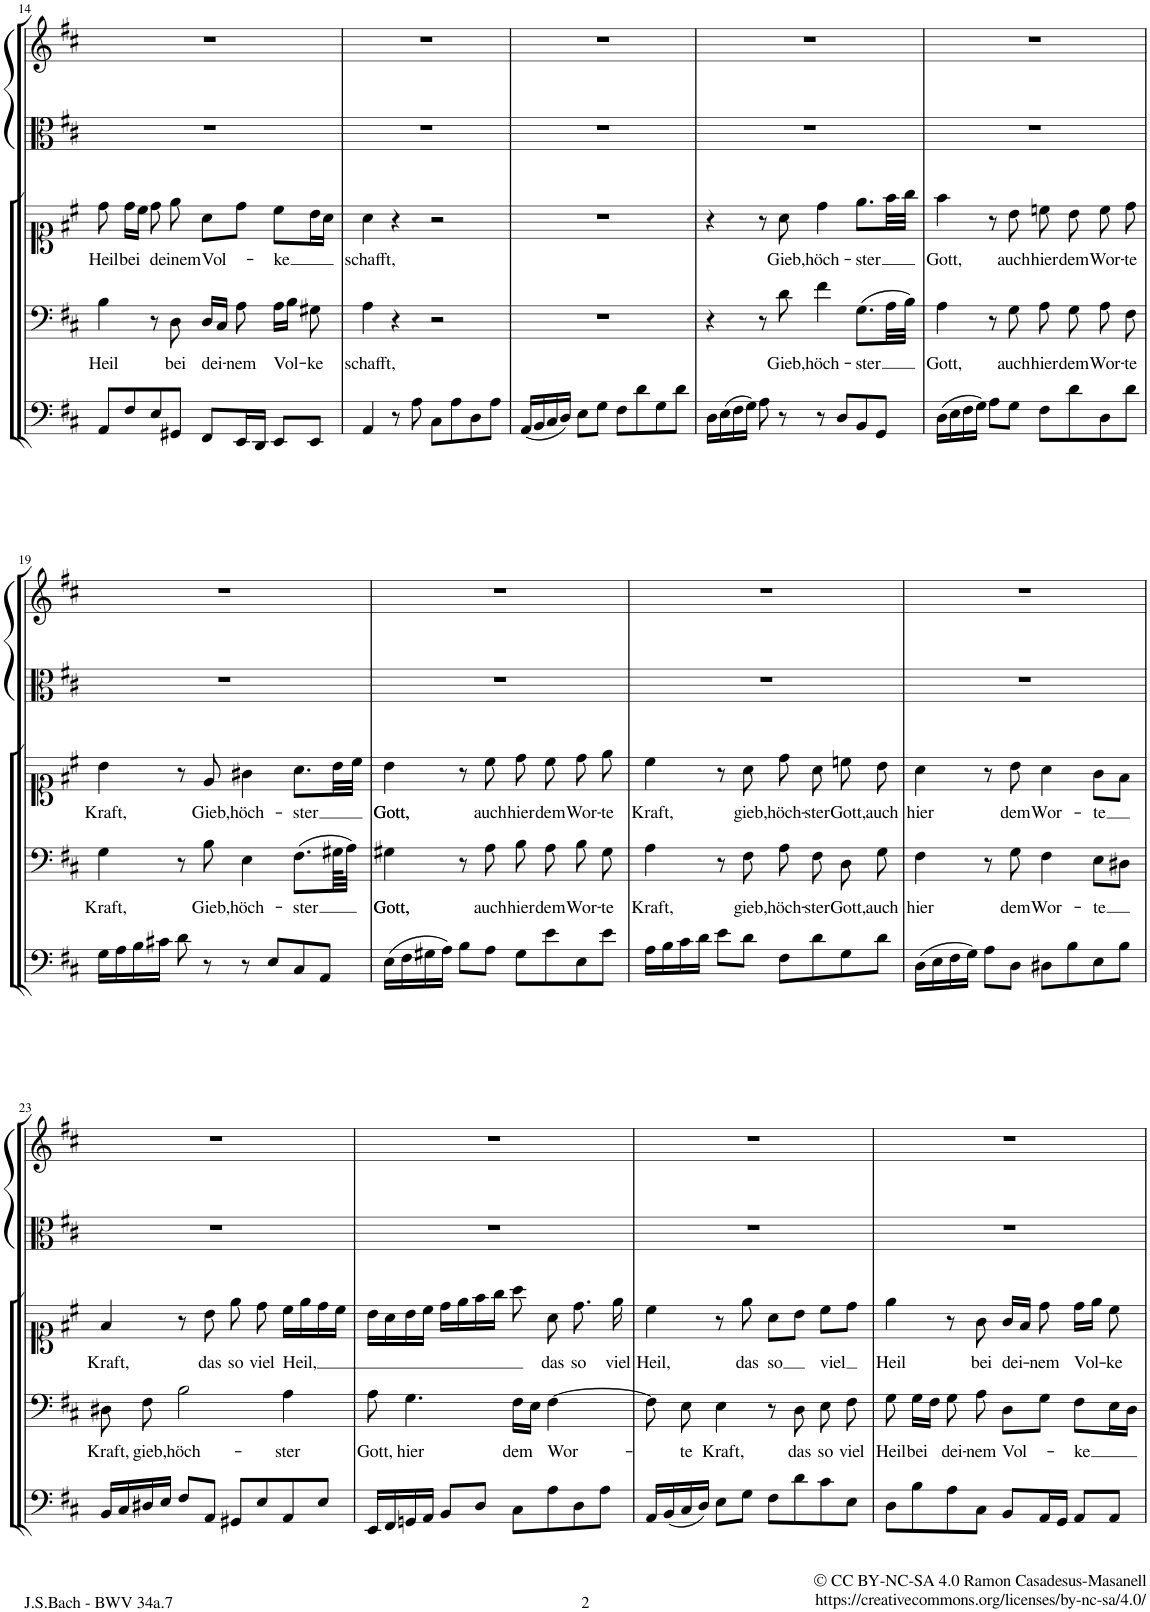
**kern	**kern	**text	**kern	**text	**kern	**kern
*part5	*part4	*part4	*part3	*part3	*part2	*part1
*staff5	*staff4	*staff4	*staff3	*staff3	*staff2	*staff1
*I"Continuo	*I"Basso	*	*I"Soprano	*	*I"Viola	*I"Violino I
*	*	*	*	*	*I'Vla	*I'Vln
!!LO:PB:g=z
*clefF4	*clefF4	*	*clefC1	*	*clefC3	*clefG2
*k[f#c#]	*k[f#c#]	*	*k[f#c#]	*	*k[f#c#]	*k[f#c#]
*M4/4	*M4/4	*	*M4/4	*	*M4/4	*M4/4
*met(c)	*met(c)	*	*met(c)	*	*met(c)	*met(c)
=14	=14	=14	=14	=14	=14	=14
!	!	!LO:LY:b	!	!LO:LY:b	!	!
8AA/L	4B\	Heil	8dd\	Heil	1r	1r
!	!	!	!	!LO:LY:b	!	!
8F#/	.	.	16dd\LL	bei	.	.
.	.	.	16cc#\JJ	.	.	.
8E/	8r	.	8dd\	.	.	.
!	!	!LO:LY:b	!	!LO:LY:b	!	!
8GG#X/J	8D\	bei	8ee\	deinem	.	.
!	!	!LO:LY:b	!	!LO:LY:b	!	!
8FF#/L	16D/LL	dei-	8a\L	Vol-	.	.
.	16C#/JJ	.	.	.	.	.
!	!	!LO:LY:b	!	!	!	!
16EE/L	8A\	-nem	8dd\J	.	.	.
16DD/JJ	.	.	.	.	.	.
!	!	!LO:LY:b	!	!LO:LY:b	!	!
8EE/L	16A\LL	Vol-	8cc#\L	-ke	.	.
.	16B\JJ	.	.	.	.	.
!	!	!LO:LY:b	!	!	!	!
8EE/J	8G#X\	-ke	16b\L	.	.	.
.	.	.	16a\JJ	.	.	.
=15	=15	=15	=15	=15	=15	=15
!	!	!LO:LY:b	!	!LO:LY:b	!	!
4AA/	4A\	schafft,	4a\	schafft,	1r	1r
8r	4r	.	4r	.	.	.
8A\	.	.	.	.	.	.
8C#\L	2r	.	2r	.	.	.
8A\	.	.	.	.	.	.
8D\	.	.	.	.	.	.
8A\J	.	.	.	.	.	.
=16	=16	=16	=16	=16	=16	=16
(16AA/LL	1r	.	1r	.	1r	1r
16BB/	.	.	.	.	.	.
16C#/	.	.	.	.	.	.
16D/JJ)	.	.	.	.	.	.
8E\L	.	.	.	.	.	.
8G\J	.	.	.	.	.	.
8F#\L	.	.	.	.	.	.
8d\	.	.	.	.	.	.
8G\	.	.	.	.	.	.
8d\J	.	.	.	.	.	.
=17	=17	=17	=17	=17	=17	=17
16D\LL	4r	.	4r	.	1r	1r
(16E\	.	.	.	.	.	.
16F#\	.	.	.	.	.	.
16G\JJ)	.	.	.	.	.	.
8A\	8r	.	8r	.	.	.
!	!	!LO:LY:b	!	!LO:LY:b	!	!
8r	8d\	Gieb,	8a\	Gieb,	.	.
!	!	!LO:LY:b	!	!LO:LY:b	!	!
8r	4f#\	höch-	4dd\	höch-	.	.
8D/L	.	.	.	.	.	.
!	!	!LO:LY:b	!	!LO:LY:b	!	!
8BB/	(8.G\L	-ster	8.ee\L	-ster	.	.
8GG/J	.	.	.	.	.	.
.	32A\LL	.	32ff#\LL	.	.	.
.	32B\JJJ)	.	32gg\JJJ	.	.	.
=18	=18	=18	=18	=18	=18	=18
!	!	!LO:LY:b	!	!LO:LY:b	!	!
(16D\LL	4A\	Gott,	4ff#\	Gott,	1r	1r
16E\	.	.	.	.	.	.
16F#\	.	.	.	.	.	.
16G\JJ)	.	.	.	.	.	.
8A\L	8r	.	8r	.	.	.
!	!	!LO:LY:b	!	!LO:LY:b	!	!
8G\J	8G\	auch	8b\	auch	.	.
!	!	!LO:LY:b	!	!LO:LY:b	!	!
8F#\L	8A\	hier	8ccn\	hier	.	.
!	!	!LO:LY:b	!	!LO:LY:b	!	!
8d\	8G\	dem	8b\	dem	.	.
!	!	!LO:LY:b	!	!LO:LY:b	!	!
8D\	8A\	Wor-	8cc\	Wor-	.	.
!	!	!LO:LY:b	!	!LO:LY:b	!	!
8d\J	8F#\	-te	8dd\	-te	.	.
!!LO:LB:g=z
=19	=19	=19	=19	=19	=19	=19
!	!	!LO:LY:b	!	!LO:LY:b	!	!
16G\LL	4G\	Kraft,	4b\	Kraft,	1r	1r
16A\	.	.	.	.	.	.
16B\	.	.	.	.	.	.
16c#X\JJ	.	.	.	.	.	.
8d\	8r	.	8r	.	.	.
!	!	!LO:LY:b	!	!LO:LY:b	!	!
8r	8B\	Gieb,	8e/	Gieb,	.	.
!	!	!LO:LY:b	!	!LO:LY:b	!	!
8r	4E\	höch-	4g#X\	höch-	.	.
8E/L	.	.	.	.	.	.
!	!	!LO:LY:b	!	!LO:LY:b	!	!
8C#/	(8.F#\L	-ster	8.a\L	-ster	.	.
8AA/J	.	.	.	.	.	.
.	64G#X\KLL	.	32b\LL	.	.	.
.	32A\JJJ)	.	.	.	.	.
.	.	.	32cc#\JJJ	.	.	.
.	64ryy	.	.	.	.	.
=20	=20	=20	=20	=20	=20	=20
!	!	!LO:LY:b	!	!LO:LY:b	!	!
(16E\LL	4G#X\	Gott,	4b\	Gott,	1r	1r
16F#\	.	.	.	.	.	.
16G#X\	.	.	.	.	.	.
16A\JJ)	.	.	.	.	.	.
8B\L	8r	.	8r	.	.	.
!	!	!LO:LY:b	!	!LO:LY:b	!	!
8A\J	8A\	auch	8cc#\	auch	.	.
!	!	!LO:LY:b	!	!LO:LY:b	!	!
8G#\L	8B\	hier	8dd\	hier	.	.
!	!	!LO:LY:b	!	!LO:LY:b	!	!
8e\	8A\	dem	8cc#\	dem	.	.
!	!	!LO:LY:b	!	!LO:LY:b	!	!
8E\	8B\	Wor-	8dd\	Wor-	.	.
!	!	!LO:LY:b	!	!LO:LY:b	!	!
8e\J	8G#\	-te	8ee\	-te	.	.
=21	=21	=21	=21	=21	=21	=21
!	!	!LO:LY:b	!	!LO:LY:b	!	!
16A\LL	4A\	Kraft,	4cc#\	Kraft,	1r	1r
16B\	.	.	.	.	.	.
16c#\	.	.	.	.	.	.
16d\JJ	.	.	.	.	.	.
8e\L	8r	.	8r	.	.	.
!	!	!LO:LY:b	!	!LO:LY:b	!	!
8d\J	8F#\	gieb,	8a\	gieb,	.	.
!	!	!LO:LY:b	!	!LO:LY:b	!	!
8F#\L	8A\	höch-	8dd\	höch-	.	.
!	!	!LO:LY:b	!	!LO:LY:b	!	!
8d\	8F#\	-ster	8a\	-ster	.	.
!	!	!LO:LY:b	!	!LO:LY:b	!	!
8G\	8D\	Gott,	8ccn\	Gott,	.	.
!	!	!LO:LY:b	!	!LO:LY:b	!	!
8d\J	8G\	auch	8b\	auch	.	.
=22	=22	=22	=22	=22	=22	=22
!	!	!LO:LY:b	!	!LO:LY:b	!	!
(16D\LL	4F#\	hier	4a\	hier	1r	1r
16E\	.	.	.	.	.	.
16F#\	.	.	.	.	.	.
16G\JJ)	.	.	.	.	.	.
8A\L	8r	.	8r	.	.	.
!	!	!LO:LY:b	!	!LO:LY:b	!	!
8D\J	8G\	dem	8b\	dem	.	.
!	!	!LO:LY:b	!	!LO:LY:b	!	!
8D#X\L	4F#\	Wor-	4a\	Wor-	.	.
8B\	.	.	.	.	.	.
!	!	!LO:LY:b	!	!LO:LY:b	!	!
8E\	8E\L	-te	8g\L	-te	.	.
8B\J	8D#X\J	.	8f#\J	.	.	.
!!LO:LB:g=z
=23	=23	=23	=23	=23	=23	=23
!	!	!LO:LY:b	!	!LO:LY:b	!	!
16BB/LL	8D#X\	Kraft,	4f#/	Kraft,	1r	1r
16C#/	.	.	.	.	.	.
!	!	!LO:LY:b	!	!	!	!
16D#X/	8F#\	gieb,	.	.	.	.
16E/JJ	.	.	.	.	.	.
!	!	!LO:LY:b	!	!	!	!
8F#/L	2B\	höch-	8r	.	.	.
!	!	!	!	!LO:LY:b	!	!
8AA/J	.	.	8b\	das	.	.
!	!	!	!	!LO:LY:b	!	!
8GG#X/L	.	.	8ee\	so	.	.
!	!	!	!	!LO:LY:b	!	!
8E/	.	.	8dd\	viel	.	.
!	!	!LO:LY:b	!	!LO:LY:b	!	!
8AA/	4A\	-ster	16cc#\LL	Heil,	.	.
.	.	.	16ee\	.	.	.
8E/J	.	.	16dd\	.	.	.
.	.	.	16cc#\JJ	.	.	.
=24	=24	=24	=24	=24	=24	=24
!	!	!LO:LY:b	!	!	!	!
16EE/LL	8A\	Gott,	16b\LL	.	1r	1r
16FF#/	.	.	16a\	.	.	.
!	!	!LO:LY:b	!	!	!	!
16GGn/	4.G\	hier	16b\	.	.	.
16AA/JJ	.	.	16cc#\JJ	.	.	.
8BB/L	.	.	16dd\LL	.	.	.
.	.	.	16ee\	.	.	.
8D/J	.	.	16ff#\	.	.	.
.	.	.	16gg\JJ	.	.	.
!	!	!LO:LY:b	!	!	!	!
8C#\L	16F#\LL	dem	8aa\	.	.	.
.	16E\JJ	.	.	.	.	.
!	!	!LO:LY:b	!	!LO:LY:b	!	!
8A\	[4F#\	Wor-	8a\	das	.	.
!	!	!	!	!LO:LY:b	!	!
8D\	.	.	8.dd\	so	.	.
8A\J	8ryy	.	.	.	.	.
!	!	!	!	!LO:LY:b	!	!
.	.	.	16ee\	viel	.	.
=25	=25	=25	=25	=25	=25	=25
!	!	!	!	!LO:LY:b	!	!
16AA/LL	8F#\]	.	4cc#\	Heil,	1r	1r
(16BB/	.	.	.	.	.	.
!	!	!LO:LY:b	!	!	!	!
16C#/	8E\	-te	.	.	.	.
16D/JJ)	.	.	.	.	.	.
!	!	!LO:LY:b	!	!	!	!
8E\L	4E\	Kraft,	8r	.	.	.
!	!	!	!	!LO:LY:b	!	!
8G\J	.	.	8ee\	das	.	.
!	!	!	!	!LO:LY:b	!	!
8F#\L	8r	.	8a\L	so	.	.
!	!	!LO:LY:b	!	!	!	!
8d\	8D\	das	8b\J	.	.	.
!	!	!LO:LY:b	!	!LO:LY:b	!	!
8c#\	8E\	so	8cc#\L	viel	.	.
!	!	!LO:LY:b	!	!	!	!
8E\J	8F#\	viel	8dd\J	.	.	.
=26	=26	=26	=26	=26	=26	=26
!	!	!LO:LY:b	!	!LO:LY:b	!	!
8D\L	8G\	Heil	4ee\	Heil	1r	1r
!	!	!LO:LY:b	!	!	!	!
8B\	16G\LL	bei	.	.	.	.
.	16F#\JJ	.	.	.	.	.
!	!	!LO:LY:b	!	!	!	!
8A\	8G\	dei-	8r	.	.	.
!	!	!LO:LY:b	!	!LO:LY:b	!	!
8C#\J	8A\	-nem	8g\	bei	.	.
!	!	!LO:LY:b	!	!LO:LY:b	!	!
8BB/L	8D\L	Vol-	16g/LL	dei-	.	.
.	.	.	16f#/JJ	.	.	.
!	!	!	!	!LO:LY:b	!	!
16AA/L	8G\J	.	8dd\	-nem	.	.
16GG/JJ	.	.	.	.	.	.
!	!	!LO:LY:b	!	!LO:LY:b	!	!
8AA/L	8F#\L	-ke	16dd\LL	Vol-	.	.
.	.	.	16ee\JJ	.	.	.
!	!	!	!	!LO:LY:b	!	!
8AA/J	16E\L	.	8cc#\	-ke	.	.
.	16D\JJ	.	.	.	.	.
=	=	=	=	=	=	=
*-	*-	*-	*-	*-	*-	*-
